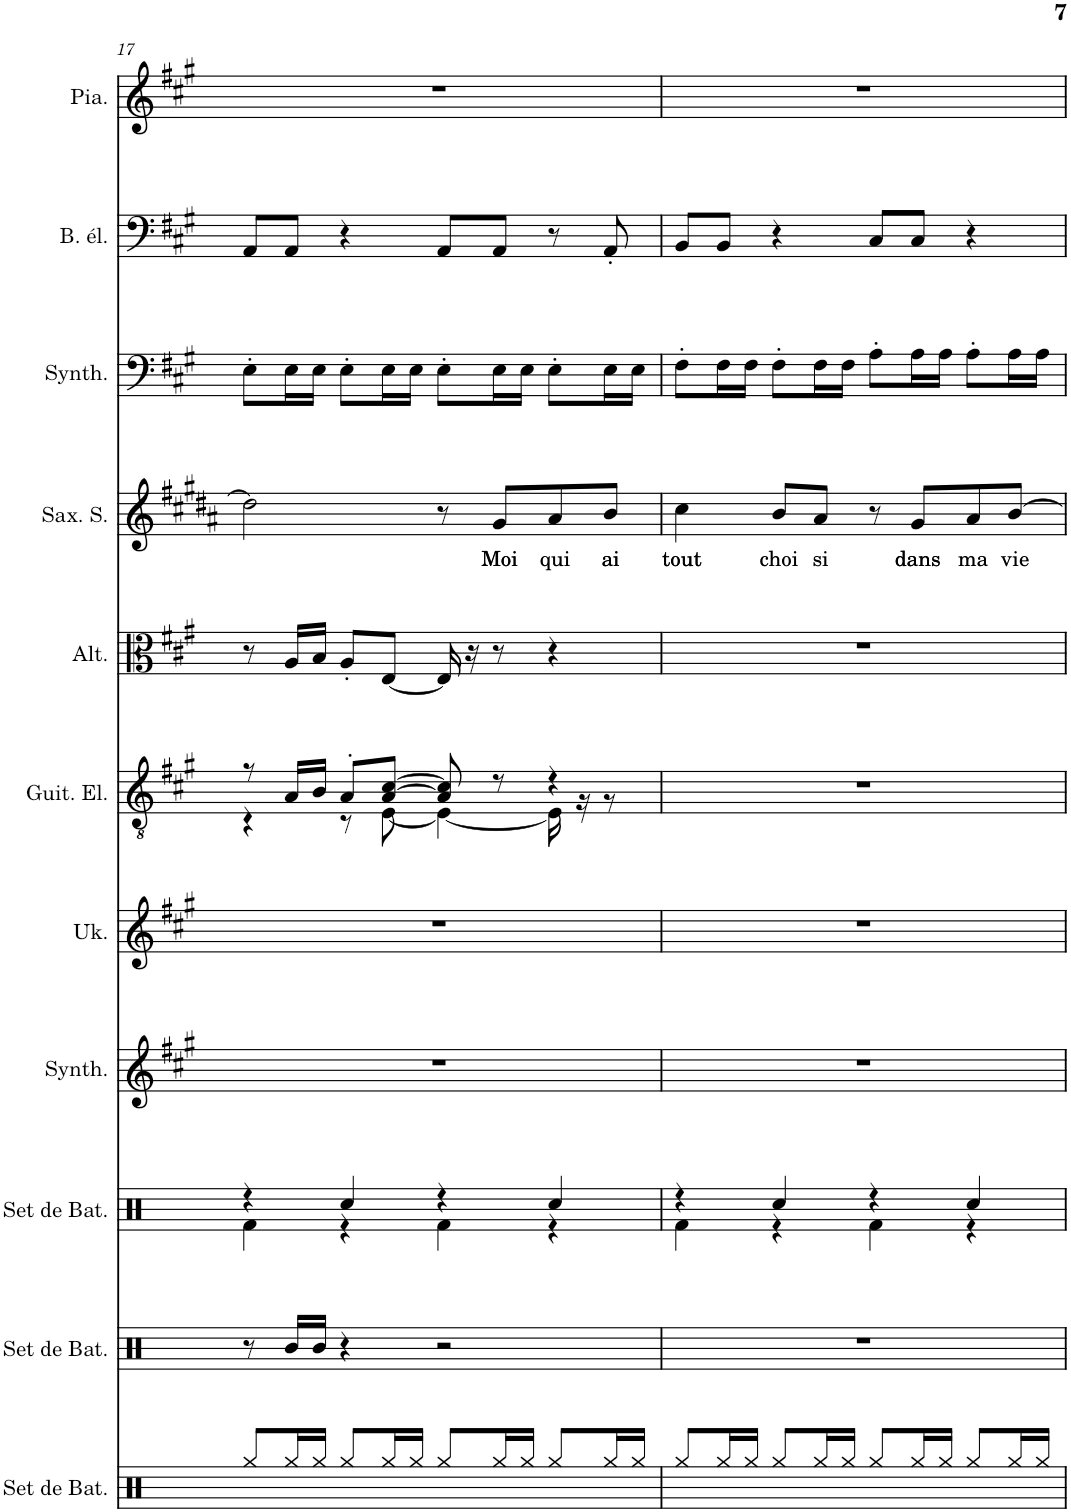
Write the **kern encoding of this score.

**kern	**kern	**kern	**kern	**kern	**kern	**kern	**kern	**text	**kern	**kern	**kern
*part11	*part10	*part9	*part8	*part7	*part6	*part5	*part4	*part4	*part3	*part2	*part1
*staff11	*staff10	*staff9	*staff8	*staff7	*staff6	*staff5	*staff4	*staff4	*staff3	*staff2	*staff1
*I"Set de batterie (Grand), Midi 12	*I"Set de batterie (Grand), Midi 11	*I"Set de batterie (Grand), Midi 10	*I"Synthétiseur d'instruments à cordes, strings	*I"Ukulélé, acc Guit	*I"Guitare électrique, overdrive	*I"Altos (section), nappes	*I"Saxophone Soprano	*	*I"Synthétiseur Pad, nappe1	*I"Basse électrique à 5 cordes, basse	*I"Piano, piano
*I'Set de Bat.	*I'Set de Bat.	*I'Set de Bat.	*I'Synth.	*I'Uk.	*I'Guit. El.	*I'Alt.	*I'Sax. S.	*	*I'Synth.	*I'B. él.	*I'Pia.
!!LO:PB:g=z
*clefX	*clefX	*clefX	*clefG2	*clefG2	*clefGv2	*clefC3	*clefG2	*	*clefF4	*clefF4	*clefG2
*	*	*	*	*	*	*	*Trd1c2	*	*	*Trd7c12	*
*k[]	*k[]	*k[]	*k[f#c#g#]	*k[f#c#g#]	*k[f#c#g#]	*k[f#c#g#]	*k[f#c#g#d#a#]	*	*k[f#c#g#]	*k[f#c#g#]	*k[f#c#g#]
*M4/4	*M4/4	*M4/4	*M4/4	*M4/4	*M4/4	*M4/4	*M4/4	*	*M4/4	*M4/4	*M4/4
=17	=17	=17	=17	=17	=17	=17	=17	=17	=17	=17	=17
*	*	*^	*	*	*^	*	*	*	*	*	*
8Rgg/L	8r	4r	4Rf\	1r	1r	8r	4r	8r	2dd#\]	.	8E'\L	8AA/L	1r
16Rgg/L	16R/LL	.	.	.	.	16A/LL	.	16A/LL	.	.	16E\L	8AA/J	.
16Rgg/JJ	16R/JJ	.	.	.	.	16B/JJ	.	16B/JJ	.	.	16E\JJ	.	.
8Rgg/L	4r	4Rcc/	4r	.	.	8A'/L	8r	8A'/L	.	.	8E'\L	4r	.
16Rgg/L	.	.	.	.	.	[8A/ [8c#/J	[8E\	[8E/J	.	.	16E\L	.	.
16Rgg/JJ	.	.	.	.	.	.	.	.	.	.	16E\JJ	.	.
8Rgg/L	2r	4r	4Rf\	.	.	8A/] 8c#/]	4E\_	16E/]	8r	.	8E'\L	8AA/L	.
.	.	.	.	.	.	.	.	16r	.	.	.	.	.
!	!	!	!	!	!	!	!	!	!	!LO:LY:b	!	!	!
16Rgg/L	.	.	.	.	.	8r	.	8r	8g#/L	Moi	16E\L	8AA/J	.
16Rgg/JJ	.	.	.	.	.	.	.	.	.	.	16E\JJ	.	.
!	!	!	!	!	!	!	!	!	!	!LO:LY:b	!	!	!
8Rgg/L	.	4Rcc/	4r	.	.	4r	16E\]	4r	8a#/	qui	8E'\L	8r	.
.	.	.	.	.	.	.	16r	.	.	.	.	.	.
!	!	!	!	!	!	!	!	!	!	!LO:LY:b	!	!	!
16Rgg/L	.	.	.	.	.	.	8r	.	8b/J	ai	16E\L	8AA'/	.
16Rgg/JJ	.	.	.	.	.	.	.	.	.	.	16E\JJ	.	.
*	*	*	*	*	*	*v	*v	*	*	*	*	*	*
=18	=18	=18	=18	=18	=18	=18	=18	=18	=18	=18	=18	=18
!	!	!	!	!	!	!	!	!	!LO:LY:b	!	!	!
8Rgg/L	1r	4r	4Rf\	1r	1r	1r	1r	4cc#\	tout	8F#'\L	8BB/L	1r
16Rgg/L	.	.	.	.	.	.	.	.	.	16F#\L	8BB/J	.
16Rgg/JJ	.	.	.	.	.	.	.	.	.	16F#\JJ	.	.
!	!	!	!	!	!	!	!	!	!LO:LY:b	!	!	!
8Rgg/L	.	4Rcc/	4r	.	.	.	.	8b/L	choi	8F#'\L	4r	.
!	!	!	!	!	!	!	!	!	!LO:LY:b	!	!	!
16Rgg/L	.	.	.	.	.	.	.	8a#/J	si	16F#\L	.	.
16Rgg/JJ	.	.	.	.	.	.	.	.	.	16F#\JJ	.	.
8Rgg/L	.	4r	4Rf\	.	.	.	.	8r	.	8A'\L	8C#/L	.
!	!	!	!	!	!	!	!	!	!LO:LY:b	!	!	!
16Rgg/L	.	.	.	.	.	.	.	8g#/L	dans	16A\L	8C#/J	.
16Rgg/JJ	.	.	.	.	.	.	.	.	.	16A\JJ	.	.
!	!	!	!	!	!	!	!	!	!LO:LY:b	!	!	!
8Rgg/L	.	4Rcc/	4r	.	.	.	.	8a#/	ma	8A'\L	4r	.
!	!	!	!	!	!	!	!	!	!LO:LY:b	!	!	!
16Rgg/L	.	.	.	.	.	.	.	[8b/J	vie	16A\L	.	.
16Rgg/JJ	.	.	.	.	.	.	.	.	.	16A\JJ	.	.
*	*	*v	*v	*	*	*	*	*	*	*	*	*
=	=	=	=	=	=	=	=	=	=	=	=
*-	*-	*-	*-	*-	*-	*-	*-	*-	*-	*-	*-
